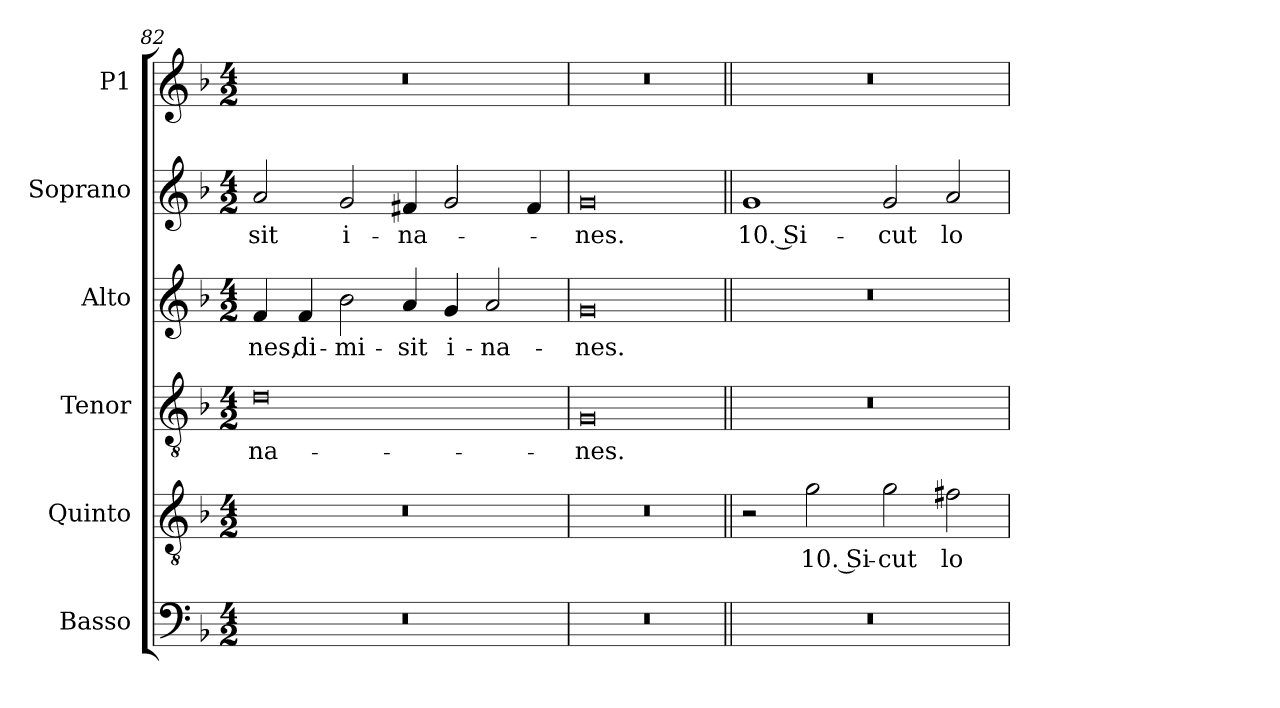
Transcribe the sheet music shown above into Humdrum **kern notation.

**kern	**kern	**text	**kern	**text	**kern	**text	**kern	**text	**kern
*part6	*part5	*part5	*part4	*part4	*part3	*part3	*part2	*part2	*part1
*staff6	*staff5	*staff5	*staff4	*staff4	*staff3	*staff3	*staff2	*staff2	*staff1
*I"Basso	*I"Quinto	*	*I"Tenor	*	*I"Alto	*	*I"Soprano	*	*I"P1
*I'B.	*I'Q.	*	*I'T.	*	*I'A.	*	*I'S.	*	*
*clefF4	*clefGv2	*	*clefGv2	*	*clefG2	*	*clefG2	*	*clefG2
*	*ITrd7c12	*	*ITrd7c12	*	*	*	*	*	*
*k[b-]	*k[b-]	*	*k[b-]	*	*k[b-]	*	*k[b-]	*	*k[b-]
*F:	*F:	*	*F:	*	*F:	*	*F:	*	*F:
*M4/2	*M4/2	*	*M4/2	*	*M4/2	*	*M4/2	*	*M4/2
=82	=82	=82	=82	=82	=82	=82	=82	=82	=82
!LO:N:vis=1	!LO:N:vis=1	!	!	!	!	!	!	!	!
!	!	!	!	!LO:LY:b:color=#000000	!	!	!	!	!
!	!	!	!	!	!	!LO:LY:b:color=#000000	!	!	!
!	!	!	!	!	!	!	!	!LO:LY:b:color=#000000	!LO:N:vis=1
0r	0r	.	0Di	-na-	4fi/	-nes,	2ai/	-sit	0r
!	!	!	!	!	!	!LO:LY:b:color=#000000	!	!	!
.	.	.	.	.	4fi/	di-	.	.	.
!	!	!	!	!	!	!LO:LY:b:color=#000000	!	!	!
!	!	!	!	!	!	!	!	!LO:LY:b:color=#000000	!
.	.	.	.	.	2b-i\	-mi-	2gi/	i-	.
!	!	!	!	!	!	!LO:LY:b:color=#000000	!	!	!
!	!	!	!	!	!	!	!	!LO:LY:b:color=#000000	!
.	.	.	.	.	4ai/	-sit	4f#Xi/	-na-	.
!	!	!	!	!	!	!LO:LY:b:color=#000000	!	!	!
.	.	.	.	.	4gi/	i-	2gi/	.	.
!	!	!	!	!	!	!LO:LY:b:color=#000000	!	!	!
.	.	.	.	.	2ai/	-na-	.	.	.
.	.	.	.	.	.	.	4f#i/	.	.
=83	=83	=83	=83	=83	=83	=83	=83	=83	=83
!LO:N:vis=1	!LO:N:vis=1	!	!	!	!	!	!	!	!
!	!	!	!	!LO:LY:b:color=#000000	!	!	!	!	!
!	!	!	!	!	!	!LO:LY:b:color=#000000	!	!	!
!	!	!	!	!	!	!	!	!LO:LY:b:color=#000000	!LO:N:vis=1
0r	0r	.	0GGi	-nes.	0gi	-nes.	0gi	-nes.	0r
!!LO:LB:g=z
=84||	=84||	=84||	=84||	=84||	=84||	=84||	=84||	=84||	=84||
!LO:N:vis=1	!	!	!LO:N:vis=1	!	!LO:N:vis=1	!	!	!	!
!	!	!	!	!	!	!	!	!LO:LY:b:color=#000000	!LO:N:vis=1
0r	2r	.	0r	.	0r	.	1gi	10. Si-	0r
!	!	!LO:LY:b:color=#000000	!	!	!	!	!	!	!
.	2Gi\	10. Si-	.	.	.	.	.	.	.
!	!	!LO:LY:b:color=#000000	!	!	!	!	!	!	!
!	!	!	!	!	!	!	!	!LO:LY:b:color=#000000	!
.	2Gi\	-cut	.	.	.	.	2gi/	-cut	.
!	!	!LO:LY:b:color=#000000	!	!	!	!	!	!	!
!	!	!	!	!	!	!	!	!LO:LY:b:color=#000000	!
.	2F#Xi\	lo-	.	.	.	.	2ai/	lo-	.
=	=	=	=	=	=	=	=	=	=
*-	*-	*-	*-	*-	*-	*-	*-	*-	*-
